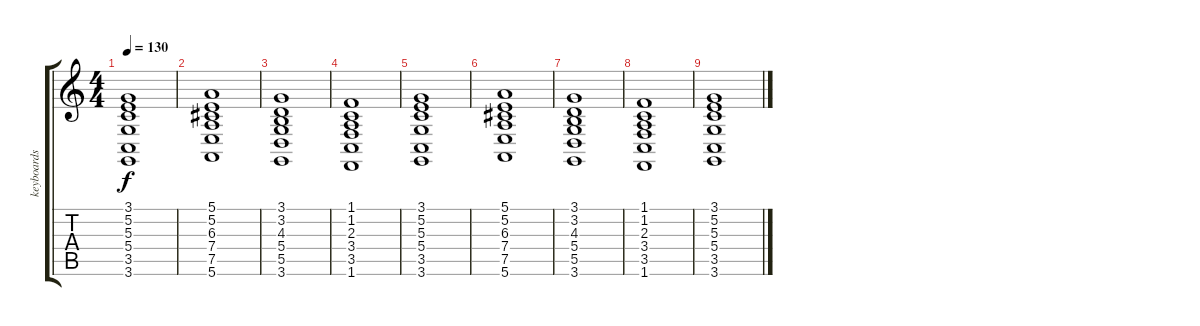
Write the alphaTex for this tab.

\track ("keyboards" "keyboards") {instrument acousticgrandpiano}
\staff {score tabs}
\tuning (E4 B3 G3 D3 A2 E2) {hide}
\ts (4 4)
\tempo 130
\clef g2
\ks c
(3.1 5.2 5.3 5.4 3.5 3.6).1{dy f} |
(5.1 5.2 6.3 7.4 7.5 5.6).1{volume 8} |
(3.1 3.2 4.3 5.4 5.5 3.6).1 |
(1.1 1.2 2.3 3.4 3.5 1.6).1 |
(3.1 5.2 5.3 5.4 3.5 3.6).1 |
(5.1 5.2 6.3 7.4 7.5 5.6).1 |
(3.1 3.2 4.3 5.4 5.5 3.6).1 |
(1.1 1.2 2.3 3.4 3.5 1.6).1 |
(3.1 5.2 5.3 5.4 3.5 3.6).1
